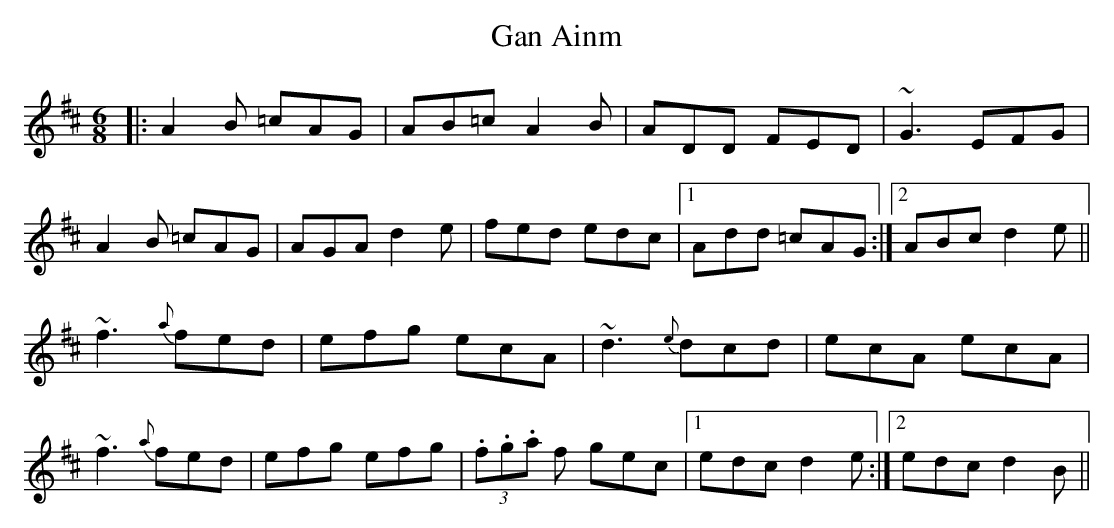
X:1
T:Gan Ainm
M:6/8
L:1/8
K:D
|:A2B =cAG|AB=c A2B|ADD FED|~G3 EFG|!
A2B =cAG|AGA d2e|fed edc|1 Add =cAG:|2 ABc d2e||!
~f3 {a}fed|efg ecA|~d3 {e}dcd|ecA ecA|!
~f3 {a}fed|efg efg|(3.f.g.a f gec|1 edc d2e:|2 edc d2B||!
